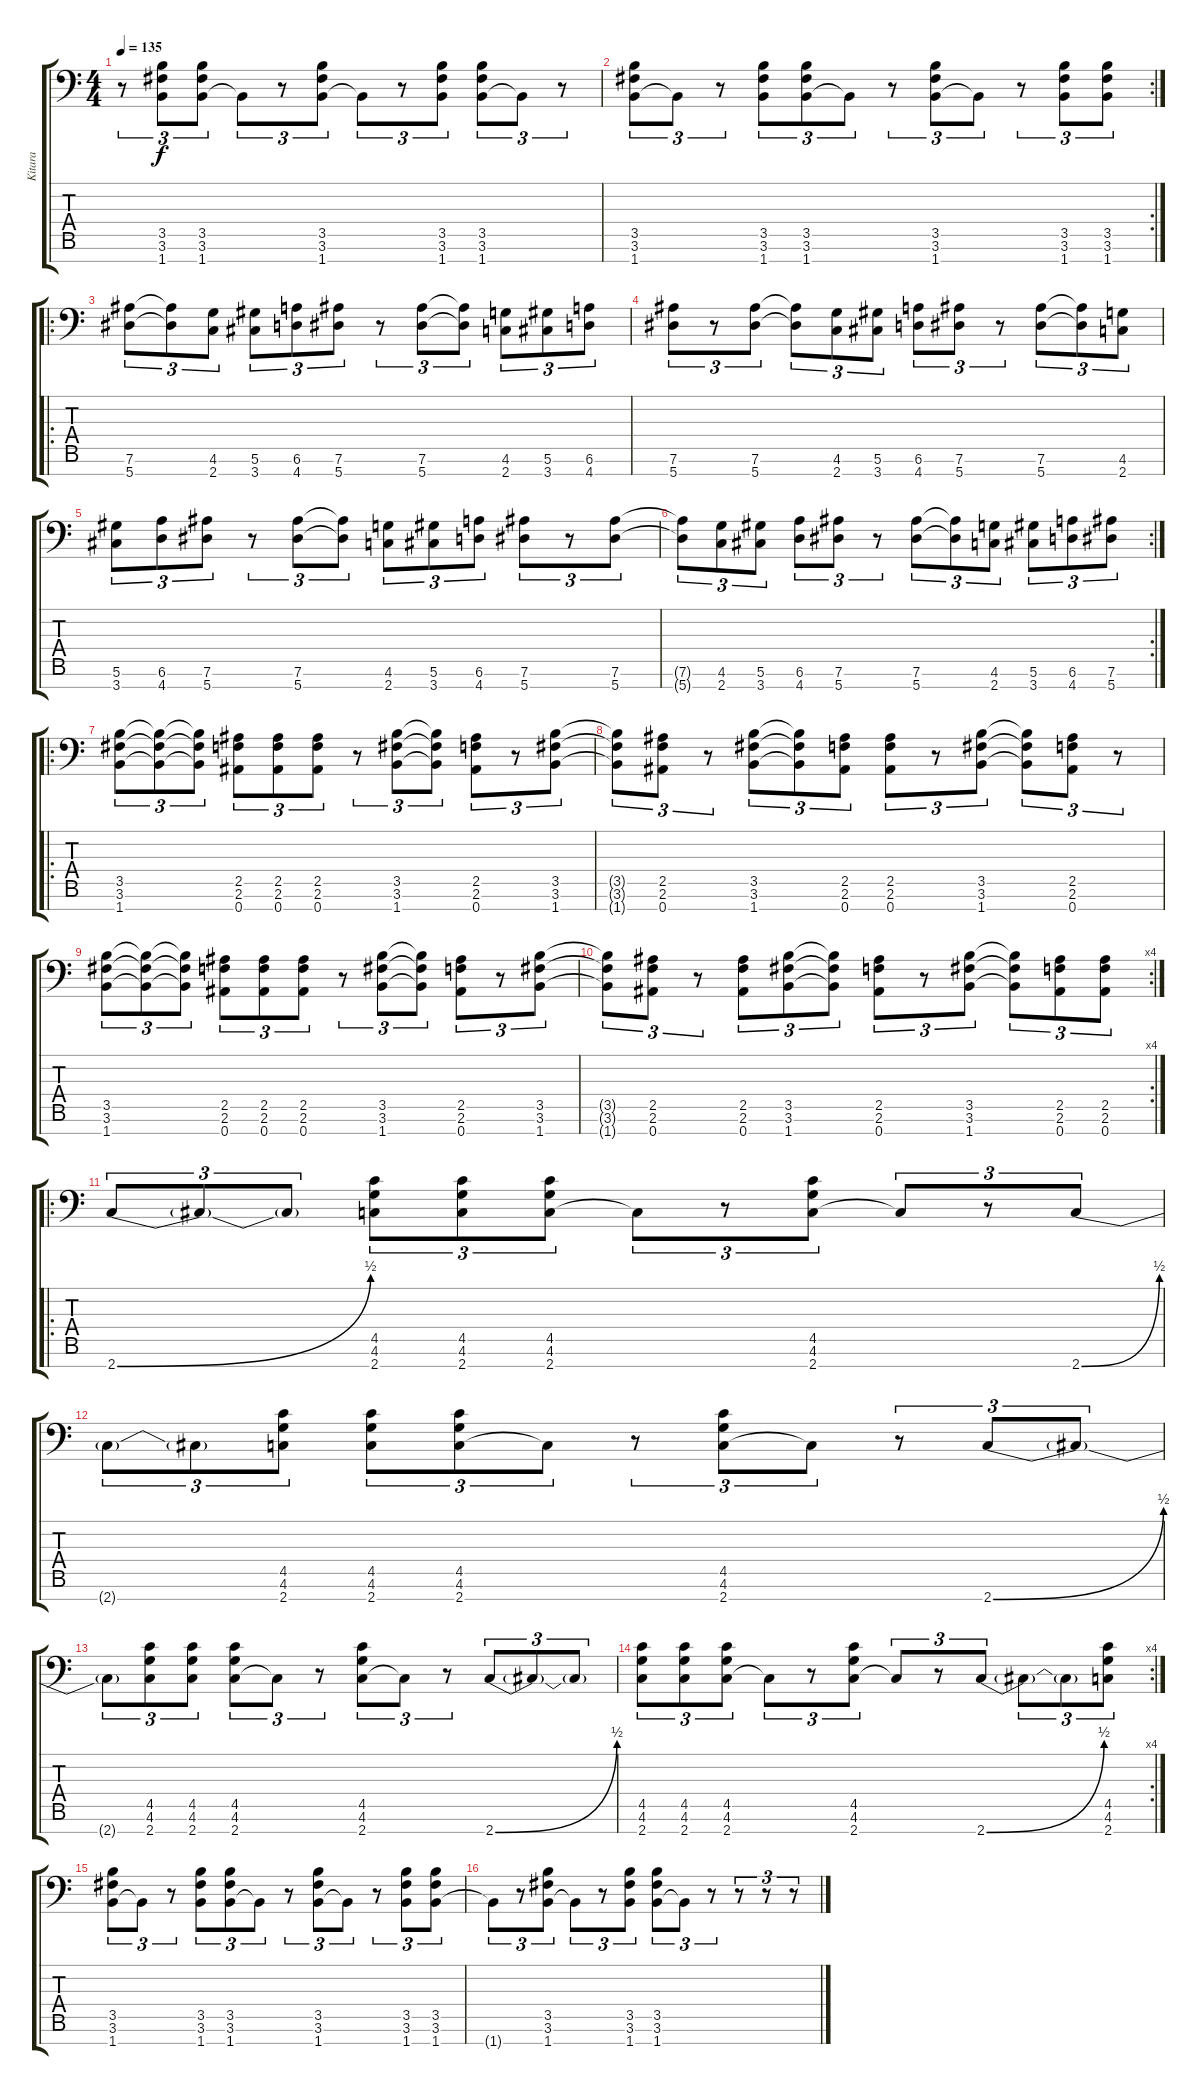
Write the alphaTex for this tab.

\track ("Kitara" "Kitara") {instrument distortionguitar}
\staff {score tabs}
\tuning (Eb4 Bb3 Gb3 Db3 Ab2 Eb2 Bb1) {hide}
\ts (4 4)
\tempo 135
\clef f4
\ks c
r.8{tu (3 2) dy f} (3.5 3.6 1.7).8{tu (3 2)} (3.5 3.6 1.7).8{tu (3 2)} 1.7{t}.8{tu (3 2)} r.8{tu (3 2)} (3.5 3.6 1.7).8{tu (3 2)} 1.7{t}.8{tu (3 2)} r.8{tu (3 2)} (3.5 3.6 1.7).8{tu (3 2)} (3.5 3.6 1.7).8{tu (3 2)} 1.7{t}.8{tu (3 2)} r.8{tu (3 2)} |
\rc 2
(3.5 3.6 1.7).8{tu (3 2)} 1.7{t}.8{tu (3 2)} r.8{tu (3 2)} (3.5 3.6 1.7).8{tu (3 2)} (3.5 3.6 1.7).8{tu (3 2)} 1.7{t}.8{tu (3 2)} r.8{tu (3 2)} (3.5 3.6 1.7).8{tu (3 2)} 1.7{t}.8{tu (3 2)} r.8{tu (3 2)} (3.5 3.6 1.7).8{tu (3 2)} (3.5 3.6 1.7).8{tu (3 2)} |
\ro
(7.6 5.7).8{tu (3 2)} (7.6{t} 5.7{t}).8{tu (3 2)} (4.6 2.7).8{tu (3 2)} (5.6 3.7).8{tu (3 2)} (6.6 4.7).8{tu (3 2)} (7.6 5.7).8{tu (3 2)} r.8{tu (3 2)} (7.6 5.7).8{tu (3 2)} (7.6{t} 5.7{t}).8{tu (3 2)} (4.6 2.7).8{tu (3 2)} (5.6 3.7).8{tu (3 2)} (6.6 4.7).8{tu (3 2)} |
(7.6 5.7).8{tu (3 2)} r.8{tu (3 2)} (7.6 5.7).8{tu (3 2)} (7.6{t} 5.7{t}).8{tu (3 2)} (4.6 2.7).8{tu (3 2)} (5.6 3.7).8{tu (3 2)} (6.6 4.7).8{tu (3 2)} (7.6 5.7).8{tu (3 2)} r.8{tu (3 2)} (7.6 5.7).8{tu (3 2)} (7.6{t} 5.7{t}).8{tu (3 2)} (4.6 2.7).8{tu (3 2)} |
(5.6 3.7).8{tu (3 2)} (6.6 4.7).8{tu (3 2)} (7.6 5.7).8{tu (3 2)} r.8{tu (3 2)} (7.6 5.7).8{tu (3 2)} (7.6{t} 5.7{t}).8{tu (3 2)} (4.6 2.7).8{tu (3 2)} (5.6 3.7).8{tu (3 2)} (6.6 4.7).8{tu (3 2)} (7.6 5.7).8{tu (3 2)} r.8{tu (3 2)} (7.6 5.7).8{tu (3 2)} |
\rc 2
(7.6{t} 5.7{t}).8{tu (3 2)} (4.6 2.7).8{tu (3 2)} (5.6 3.7).8{tu (3 2)} (6.6 4.7).8{tu (3 2)} (7.6 5.7).8{tu (3 2)} r.8{tu (3 2)} (7.6 5.7).8{tu (3 2)} (7.6{t} 5.7{t}).8{tu (3 2)} (4.6 2.7).8{tu (3 2)} (5.6 3.7).8{tu (3 2)} (6.6 4.7).8{tu (3 2)} (7.6 5.7).8{tu (3 2)} |
\ro
(3.5 3.6 1.7).8{tu (3 2)} (3.5{t} 3.6{t} 1.7{t}).8{tu (3 2)} (3.5{t} 3.6{t} 1.7{t}).8{tu (3 2)} (2.5 2.6 0.7).8{tu (3 2)} (2.5 2.6 0.7).8{tu (3 2)} (2.5 2.6 0.7).8{tu (3 2)} r.8{tu (3 2)} (3.5 3.6 1.7).8{tu (3 2)} (3.5{t} 3.6{t} 1.7{t}).8{tu (3 2)} (2.5 2.6 0.7).8{tu (3 2)} r.8{tu (3 2)} (3.5 3.6 1.7).8{tu (3 2)} |
(3.5{t} 3.6{t} 1.7{t}).8{tu (3 2)} (2.5 2.6 0.7).8{tu (3 2)} r.8{tu (3 2)} (3.5 3.6 1.7).8{tu (3 2)} (3.5{t} 3.6{t} 1.7{t}).8{tu (3 2)} (2.5 2.6 0.7).8{tu (3 2)} (2.5 2.6 0.7).8{tu (3 2)} r.8{tu (3 2)} (3.5 3.6 1.7).8{tu (3 2)} (3.5{t} 3.6{t} 1.7{t}).8{tu (3 2)} (2.5 2.6 0.7).8{tu (3 2)} r.8{tu (3 2)} |
(3.5 3.6 1.7).8{tu (3 2)} (3.5{t} 3.6{t} 1.7{t}).8{tu (3 2)} (3.5{t} 3.6{t} 1.7{t}).8{tu (3 2)} (2.5 2.6 0.7).8{tu (3 2)} (2.5 2.6 0.7).8{tu (3 2)} (2.5 2.6 0.7).8{tu (3 2)} r.8{tu (3 2)} (3.5 3.6 1.7).8{tu (3 2)} (3.5{t} 3.6{t} 1.7{t}).8{tu (3 2)} (2.5 2.6 0.7).8{tu (3 2)} r.8{tu (3 2)} (3.5 3.6 1.7).8{tu (3 2)} |
\rc 4
(3.5{t} 3.6{t} 1.7{t}).8{tu (3 2)} (2.5 2.6 0.7).8{tu (3 2)} r.8{tu (3 2)} (2.5 2.6 0.7).8{tu (3 2)} (3.5 3.6 1.7).8{tu (3 2)} (3.5{t} 3.6{t} 1.7{t}).8{tu (3 2)} (2.5 2.6 0.7).8{tu (3 2)} r.8{tu (3 2)} (3.5 3.6 1.7).8{tu (3 2)} (3.5{t} 3.6{t} 1.7{t}).8{tu (3 2)} (2.5 2.6 0.7).8{tu (3 2)} (2.5 2.6 0.7).8{tu (3 2)} |
\ro
2.7{be (bend 0 0 60 2)}.8{tu (3 2)} 2.7{t}.8{tu (3 2)} 2.7{t}.8{tu (3 2)} (4.5 4.6 2.7).8{tu (3 2)} (4.5 4.6 2.7).8{tu (3 2)} (4.5 4.6 2.7).8{tu (3 2)} 2.7{t}.8{tu (3 2)} r.8{tu (3 2)} (4.5 4.6 2.7).8{tu (3 2)} 2.7{t}.8{tu (3 2)} r.8{tu (3 2)} 2.7{be (bend 0 0 60 2)}.8{tu (3 2)} |
2.7{t}.8{tu (3 2)} 2.7{t}.8{tu (3 2)} (4.5 4.6 2.7).8{tu (3 2)} (4.5 4.6 2.7).8{tu (3 2)} (4.5 4.6 2.7).8{tu (3 2)} 2.7{t}.8{tu (3 2)} r.8{tu (3 2)} (4.5 4.6 2.7).8{tu (3 2)} 2.7{t}.8{tu (3 2)} r.8{tu (3 2)} 2.7{be (bend 0 0 60 2)}.8{tu (3 2)} 2.7{t}.8{tu (3 2)} |
2.7{t}.8{tu (3 2)} (4.5 4.6 2.7).8{tu (3 2)} (4.5 4.6 2.7).8{tu (3 2)} (4.5 4.6 2.7).8{tu (3 2)} 2.7{t}.8{tu (3 2)} r.8{tu (3 2)} (4.5 4.6 2.7).8{tu (3 2)} 2.7{t}.8{tu (3 2)} r.8{tu (3 2)} 2.7{be (bend 0 0 60 2)}.8{tu (3 2)} 2.7{t}.8{tu (3 2)} 2.7{t}.8{tu (3 2)} |
\rc 4
(4.5 4.6 2.7).8{tu (3 2)} (4.5 4.6 2.7).8{tu (3 2)} (4.5 4.6 2.7).8{tu (3 2)} 2.7{t}.8{tu (3 2)} r.8{tu (3 2)} (4.5 4.6 2.7).8{tu (3 2)} 2.7{t}.8{tu (3 2)} r.8{tu (3 2)} 2.7{be (bend 0 0 60 2)}.8{tu (3 2)} 2.7{t}.8{tu (3 2)} 2.7{t}.8{tu (3 2)} (4.5 4.6 2.7).8{tu (3 2)} |
(3.5 3.6 1.7).8{tu (3 2)} 1.7{t}.8{tu (3 2)} r.8{tu (3 2)} (3.5 3.6 1.7).8{tu (3 2)} (3.5 3.6 1.7).8{tu (3 2)} 1.7{t}.8{tu (3 2)} r.8{tu (3 2)} (3.5 3.6 1.7).8{tu (3 2)} 1.7{t}.8{tu (3 2)} r.8{tu (3 2)} (3.5 3.6 1.7).8{tu (3 2)} (3.5 3.6 1.7).8{tu (3 2)} |
1.7{t}.8{tu (3 2)} r.8{tu (3 2)} (3.5 3.6 1.7).8{tu (3 2)} 1.7{t}.8{tu (3 2)} r.8{tu (3 2)} (3.5 3.6 1.7).8{tu (3 2)} (3.5 3.6 1.7).8{tu (3 2)} 1.7{t}.8{tu (3 2)} r.8{tu (3 2)} r.8{tu (3 2)} r.8{tu (3 2)} r.8{tu (3 2)}
